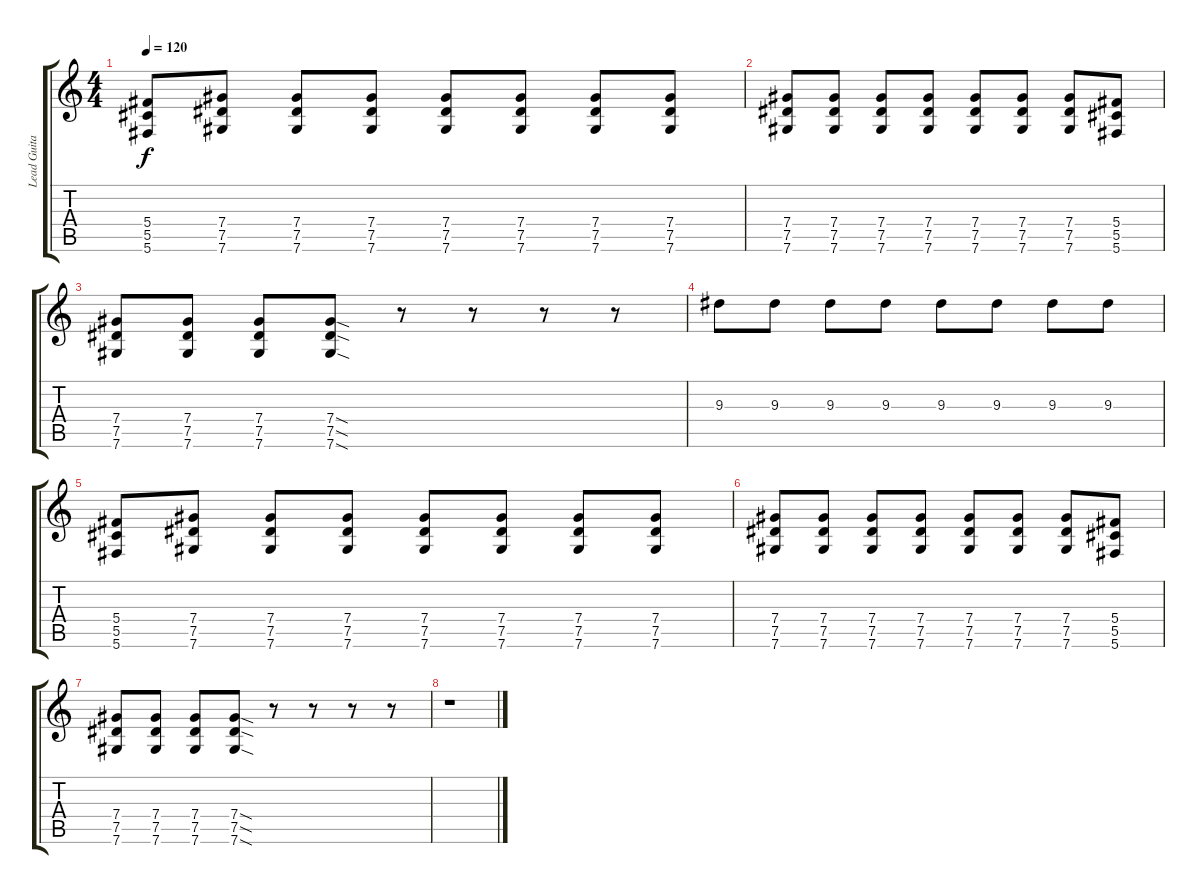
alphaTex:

\track ("Lead Guitar" "Lead Guita") {instrument overdrivenguitar}
\staff {score tabs}
\tuning (Eb4 Bb3 Gb3 Db3 Ab2 Db2) {hide}
\ts (4 4)
\tempo 120
\clef g2
\ks c
(5.4 5.5 5.6).8{dy f} (7.4 7.5 7.6).8 (7.4 7.5 7.6).8 (7.4 7.5 7.6).8 (7.4 7.5 7.6).8 (7.4 7.5 7.6).8 (7.4 7.5 7.6).8 (7.4 7.5 7.6).8 |
(7.4 7.5 7.6).8 (7.4 7.5 7.6).8 (7.4 7.5 7.6).8 (7.4 7.5 7.6).8 (7.4 7.5 7.6).8 (7.4 7.5 7.6).8 (7.4 7.5 7.6).8 (5.4 5.5 5.6).8 |
(7.4 7.5 7.6).8 (7.4 7.5 7.6).8 (7.4 7.5 7.6).8 (7.4{sod} 7.5{sod} 7.6{sod}).8 r.8 r.8 r.8 r.8 |
9.3.8 9.3.8 9.3.8 9.3.8 9.3.8 9.3.8 9.3.8 9.3.8 |
(5.4 5.5 5.6).8 (7.4 7.5 7.6).8 (7.4 7.5 7.6).8 (7.4 7.5 7.6).8 (7.4 7.5 7.6).8 (7.4 7.5 7.6).8 (7.4 7.5 7.6).8 (7.4 7.5 7.6).8 |
(7.4 7.5 7.6).8 (7.4 7.5 7.6).8 (7.4 7.5 7.6).8 (7.4 7.5 7.6).8 (7.4 7.5 7.6).8 (7.4 7.5 7.6).8 (7.4 7.5 7.6).8 (5.4 5.5 5.6).8 |
(7.4 7.5 7.6).8 (7.4 7.5 7.6).8 (7.4 7.5 7.6).8 (7.4{sod} 7.5{sod} 7.6{sod}).8 r.8 r.8 r.8 r.8 |
r.1
